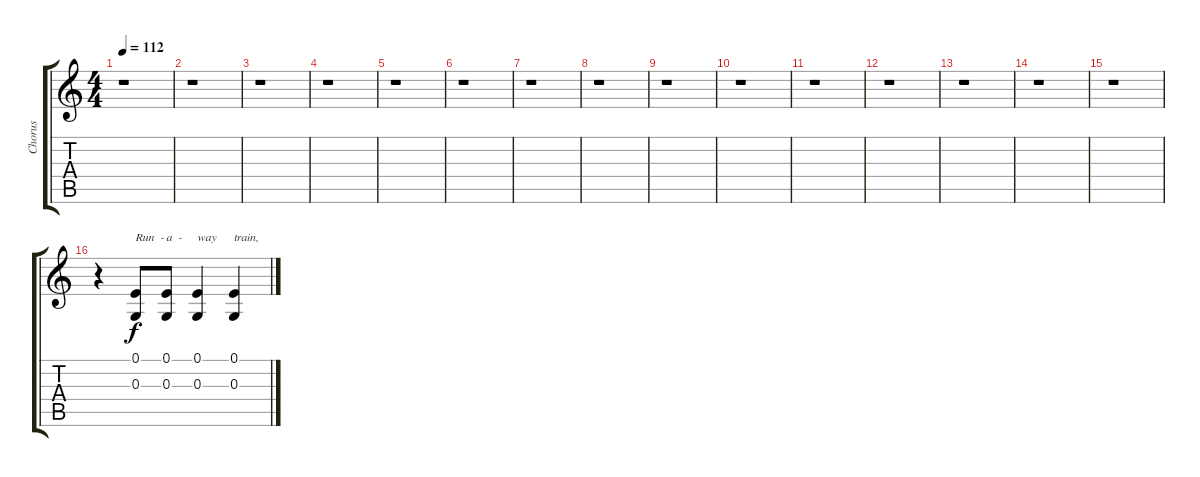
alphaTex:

\track ("Chorus" "Chorus") {instrument englishhorn}
\staff {score tabs}
\tuning (E4 B3 G3 D3 A2 E2) {hide}
\ts (4 4)
\tempo 112
\clef g2
\ks c
r.1{dy f} |
r.1 |
r.1 |
r.1 |
r.1 |
r.1 |
r.1 |
r.1 |
r.1 |
r.1 |
r.1 |
r.1 |
r.1 |
r.1 |
r.1 |
r.4 (0.1 0.3).8{txt "Run  -"} (0.1 0.3).8{txt "a  -"} (0.1 0.3).4{txt "way"} (0.1 0.3).4{txt "train,"}
